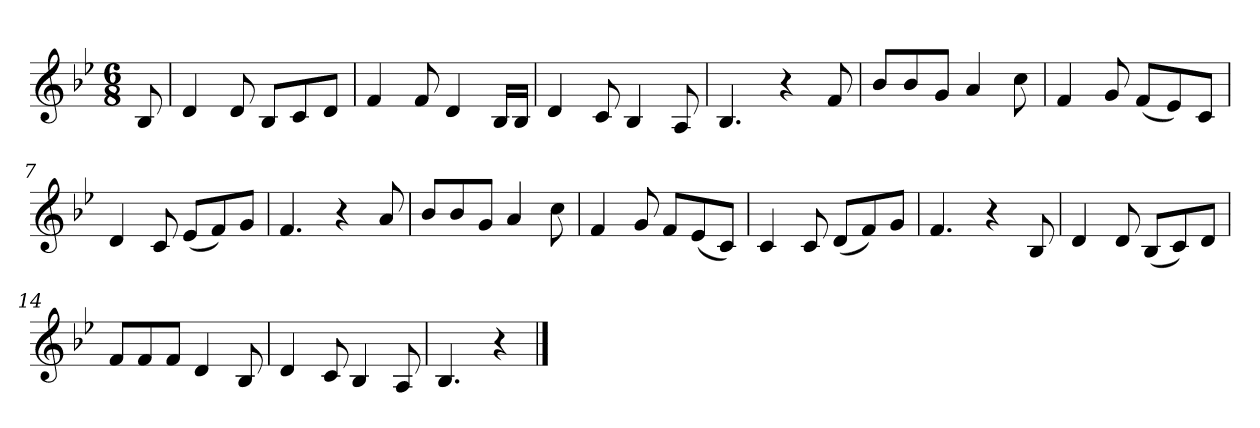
**kern
*part1
*staff1
*clefG2
*k[b-e-]
*B-:
*M6/8
*MM80
=
8B-
=1
4d
8d
8B-/L
8c/
8d/J
=2
4f
8f
4d
16B-/LL
16B-/JJ
=3
4d
8c
4B-
8A
=4
4.B-
4r
8f
=5
8b-/L
8b-/
8g/J
4a
8cc
=6
4f
8g
(8f/L
8e-/)
8c/J
=7
4d
8c
(8e-/L
8f/)
8g/J
=8
4.f
4r
8a
=9
8b-/L
8b-/
8g/J
4a
8cc
=10
4f
8g
8f/L
(8e-/
8c/J)
=11
4c
8c
(8d/L
8f/)
8g/J
=12
4.f
4r
8B-
=13
4d
8d
(8B-/L
8c/)
8d/J
=14
8f/L
8f/
8f/J
4d
8B-
=15
4d
8c
4B-
8A
=16
4.B-
4r
==
*-
